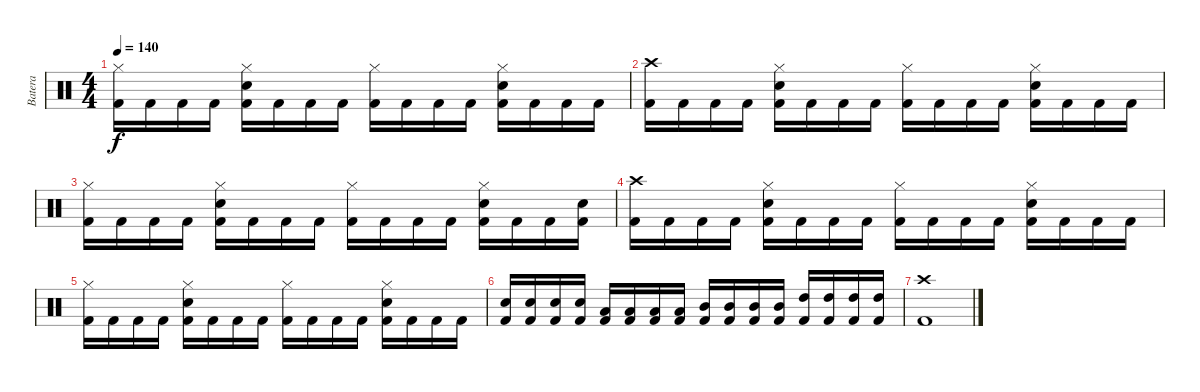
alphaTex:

\track ("Batera" "Batera") {instrument percussion}
\staff {score}
\articulation defaults
\ts (4 4)
\tempo 140
\clef neutral
\ks c
("Hi-Hat (closed)" "Kick (hit) 2").16{dy f} "Kick (hit) 2".16 "Kick (hit) 2".16 "Kick (hit) 2".16 ("Hi-Hat (closed)" "Electric Snare (hit)" "Kick (hit) 2").16 "Kick (hit) 2".16 "Kick (hit) 2".16 "Kick (hit) 2".16 ("Hi-Hat (closed)" "Kick (hit) 2").16 "Kick (hit) 2".16 "Kick (hit) 2".16 "Kick (hit) 2".16 ("Hi-Hat (closed)" "Electric Snare (hit)" "Kick (hit) 2").16 "Kick (hit) 2".16 "Kick (hit) 2".16 "Kick (hit) 2".16 |
("Crash high (hit)" "Kick (hit) 2").16 "Kick (hit) 2".16 "Kick (hit) 2".16 "Kick (hit) 2".16 ("Hi-Hat (closed)" "Electric Snare (hit)" "Kick (hit) 2").16 "Kick (hit) 2".16 "Kick (hit) 2".16 "Kick (hit) 2".16 ("Hi-Hat (closed)" "Kick (hit) 2").16 "Kick (hit) 2".16 "Kick (hit) 2".16 "Kick (hit) 2".16 ("Hi-Hat (closed)" "Electric Snare (hit)" "Kick (hit) 2").16 "Kick (hit) 2".16 "Kick (hit) 2".16 "Kick (hit) 2".16 |
("Hi-Hat (closed)" "Kick (hit) 2").16 "Kick (hit) 2".16 "Kick (hit) 2".16 "Kick (hit) 2".16 ("Hi-Hat (closed)" "Electric Snare (hit)" "Kick (hit) 2").16 "Kick (hit) 2".16 "Kick (hit) 2".16 "Kick (hit) 2".16 ("Hi-Hat (closed)" "Kick (hit) 2").16 "Kick (hit) 2".16 "Kick (hit) 2".16 "Kick (hit) 2".16 ("Hi-Hat (closed)" "Electric Snare (hit)" "Kick (hit) 2").16 "Kick (hit) 2".16 "Kick (hit) 2".16 ("Electric Snare (hit)" "Kick (hit) 2").16 |
("Crash high (hit)" "Kick (hit) 2").16 "Kick (hit) 2".16 "Kick (hit) 2".16 "Kick (hit) 2".16 ("Hi-Hat (closed)" "Electric Snare (hit)" "Kick (hit) 2").16 "Kick (hit) 2".16 "Kick (hit) 2".16 "Kick (hit) 2".16 ("Hi-Hat (closed)" "Kick (hit) 2").16 "Kick (hit) 2".16 "Kick (hit) 2".16 "Kick (hit) 2".16 ("Hi-Hat (closed)" "Electric Snare (hit)" "Kick (hit) 2").16 "Kick (hit) 2".16 "Kick (hit) 2".16 "Kick (hit) 2".16 |
("Hi-Hat (closed)" "Kick (hit) 2").16 "Kick (hit) 2".16 "Kick (hit) 2".16 "Kick (hit) 2".16 ("Hi-Hat (closed)" "Electric Snare (hit)" "Kick (hit) 2").16 "Kick (hit) 2".16 "Kick (hit) 2".16 "Kick (hit) 2".16 ("Hi-Hat (closed)" "Kick (hit) 2").16 "Kick (hit) 2".16 "Kick (hit) 2".16 "Kick (hit) 2".16 ("Hi-Hat (closed)" "Electric Snare (hit)" "Kick (hit) 2").16 "Kick (hit) 2".16 "Kick (hit) 2".16 "Kick (hit) 2".16 |
("Electric Snare (hit)" "Kick (hit) 2").16 ("Electric Snare (hit)" "Kick (hit) 2").16 ("Electric Snare (hit)" "Kick (hit) 2").16 ("Electric Snare (hit)" "Kick (hit) 2").16 ("Low Tom (hit)" "Kick (hit) 2").16 ("Low Tom (hit)" "Kick (hit) 2").16 ("Low Tom (hit)" "Kick (hit) 2").16 ("Low Tom (hit)" "Kick (hit) 2").16 ("Mid Tom (hit)" "Kick (hit) 2").16 ("Mid Tom (hit)" "Kick (hit) 2").16 ("Mid Tom (hit)" "Kick (hit) 2").16 ("Mid Tom (hit)" "Kick (hit) 2").16 ("High Tom (hit)" "Kick (hit) 2").16 ("High Tom (hit)" "Kick (hit) 2").16 ("High Tom (hit)" "Kick (hit) 2").16 ("High Tom (hit)" "Kick (hit) 2").16 |
("Crash high (hit)" "Kick (hit) 2").1
